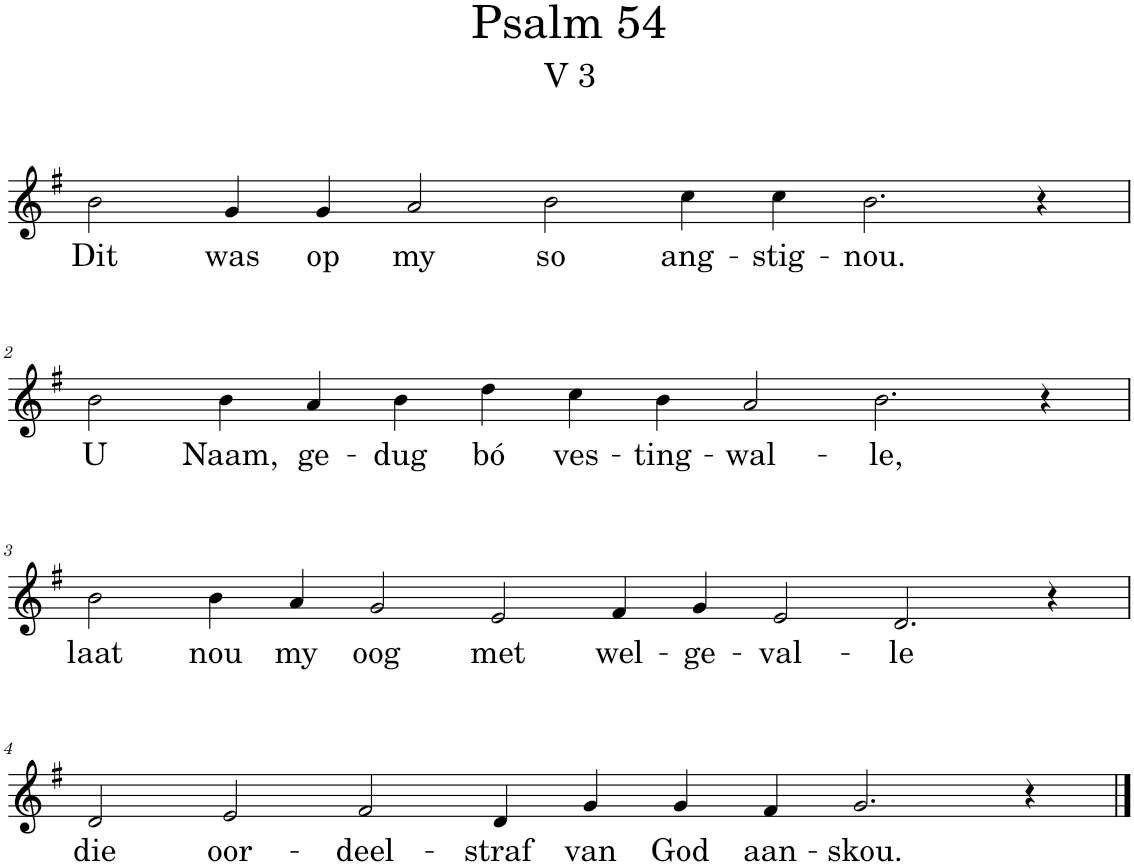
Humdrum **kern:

**kern	**text
*part1	*part1
*staff1	*staff1
*I"Pipe Organ	*
*I'Org.	*
*clefG2	*
*k[f#]	*
*M14/4	*
=1	=1
!	!LO:LY:b
2b\	Dit
!	!LO:LY:b
4g/	was
!	!LO:LY:b
4g/	op
!	!LO:LY:b
2a/	my
!	!LO:LY:b
2b\	so
!	!LO:LY:b
4cc\	ang-
!	!LO:LY:b
4cc\	-stig-
!	!LO:LY:b
2.b\	-nou.
4r	.
!!LO:LB:g=z
=2	=2
!	!LO:LY:b
2b\	U
!	!LO:LY:b
4b\	Naam,
!	!LO:LY:b
4a/	ge-
!	!LO:LY:b
4b\	-dug
!	!LO:LY:b
4dd\	bó
!	!LO:LY:b
4cc\	ves-
!	!LO:LY:b
4b\	-ting-
!	!LO:LY:b
2a/	-wal-
!	!LO:LY:b
2.b\	-le,
4r	.
!!LO:LB:g=z
=3	=3
*M16/4	*
!	!LO:LY:b
2b\	laat
!	!LO:LY:b
4b\	nou
!	!LO:LY:b
4a/	my
!	!LO:LY:b
2g/	oog
!	!LO:LY:b
2e/	met
!	!LO:LY:b
4f#/	wel-
!	!LO:LY:b
4g/	-ge-
!	!LO:LY:b
2e/	-val-
!	!LO:LY:b
2.d/	-le
4r	.
!!LO:LB:g=z
=4	=4
*M14/4	*
!	!LO:LY:b
2d/	die
!	!LO:LY:b
2e/	oor-
!	!LO:LY:b
2f#/	-deel-
!	!LO:LY:b
4d/	-straf
!	!LO:LY:b
4g/	van
!	!LO:LY:b
4g/	God
!	!LO:LY:b
4f#/	aan-
!	!LO:LY:b
2.g/	-skou.
4r	.
==	==
*-	*-
